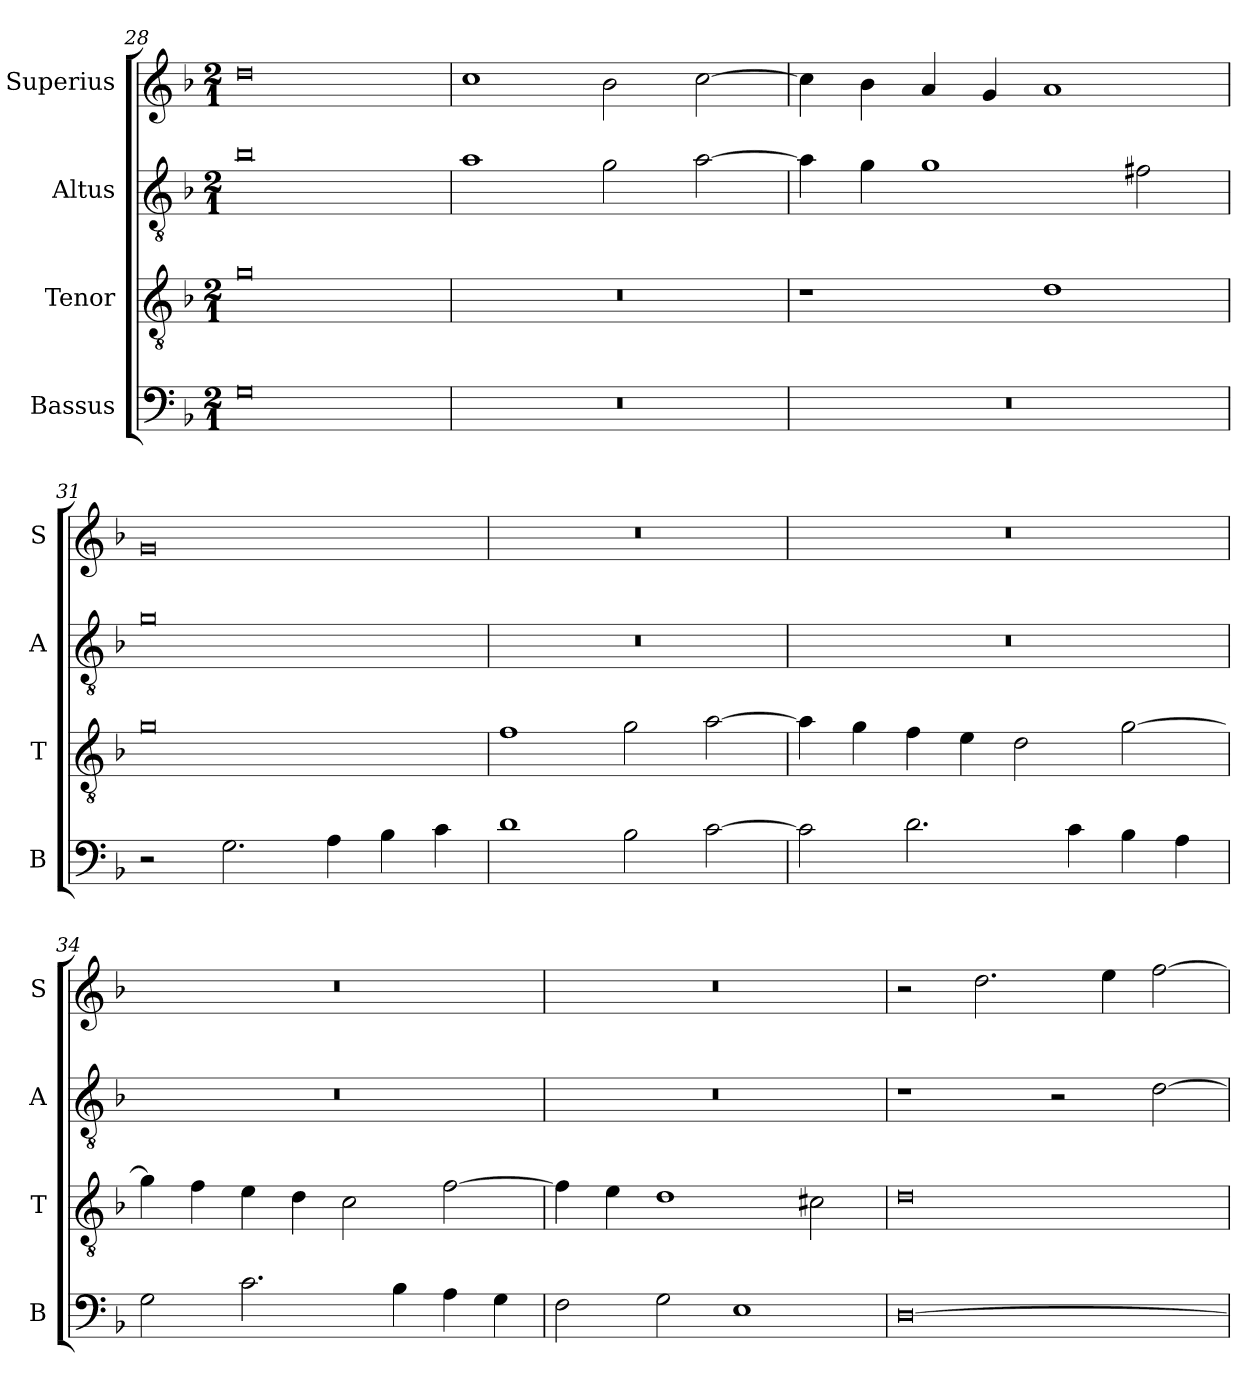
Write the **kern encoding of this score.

**kern	**kern	**kern	**kern
*part4	*part3	*part2	*part1
*staff4	*staff3	*staff2	*staff1
*I"Bassus	*I"Tenor	*I"Altus	*I"Superius
*I'B	*I'T	*I'A	*I'S
*clefF4	*clefGv2	*clefGv2	*clefG2
*k[b-]	*k[b-]	*k[b-]	*k[b-]
*F:	*F:	*F:	*F:
*M2/1	*M2/1	*M2/1	*M2/1
=28	=28	=28	=28
0G	0g	0b-	0dd
=29	=29	=29	=29
0r	0r	1a	1cc
.	.	2g	2b-
.	.	[2a	[2cc
=30	=30	=30	=30
0r	1r	4a]	4cc]
.	.	4g	4b-
.	.	1g	4a
.	.	.	4g
.	1d	.	1a
.	.	2f#X	.
=31	=31	=31	=31
2r	0g	0g	0g
2.G	.	.	.
4A	.	.	.
4B-	.	.	.
4c	.	.	.
=32	=32	=32	=32
1d	1f	0r	0r
2B-	2g	.	.
[2c	[2a	.	.
=33	=33	=33	=33
2c]	4a]	0r	0r
.	4g	.	.
2.d	4f	.	.
.	4e	.	.
.	2d	.	.
4c	.	.	.
4B-	[2g	.	.
4A	.	.	.
=34	=34	=34	=34
2G	4g]	0r	0r
.	4f	.	.
2.c	4e	.	.
.	4d	.	.
.	2c	.	.
4B-	.	.	.
4A	[2f	.	.
4G	.	.	.
=35	=35	=35	=35
2F	4f]	0r	0r
.	4e	.	.
2G	1d	.	.
1E	.	.	.
.	2c#X	.	.
=36	=36	=36	=36
[0D	0d	1r	2r
.	.	.	2.dd
.	.	2r	.
.	.	.	4ee
.	.	[2d	[2ff
=	=	=	=
*-	*-	*-	*-
